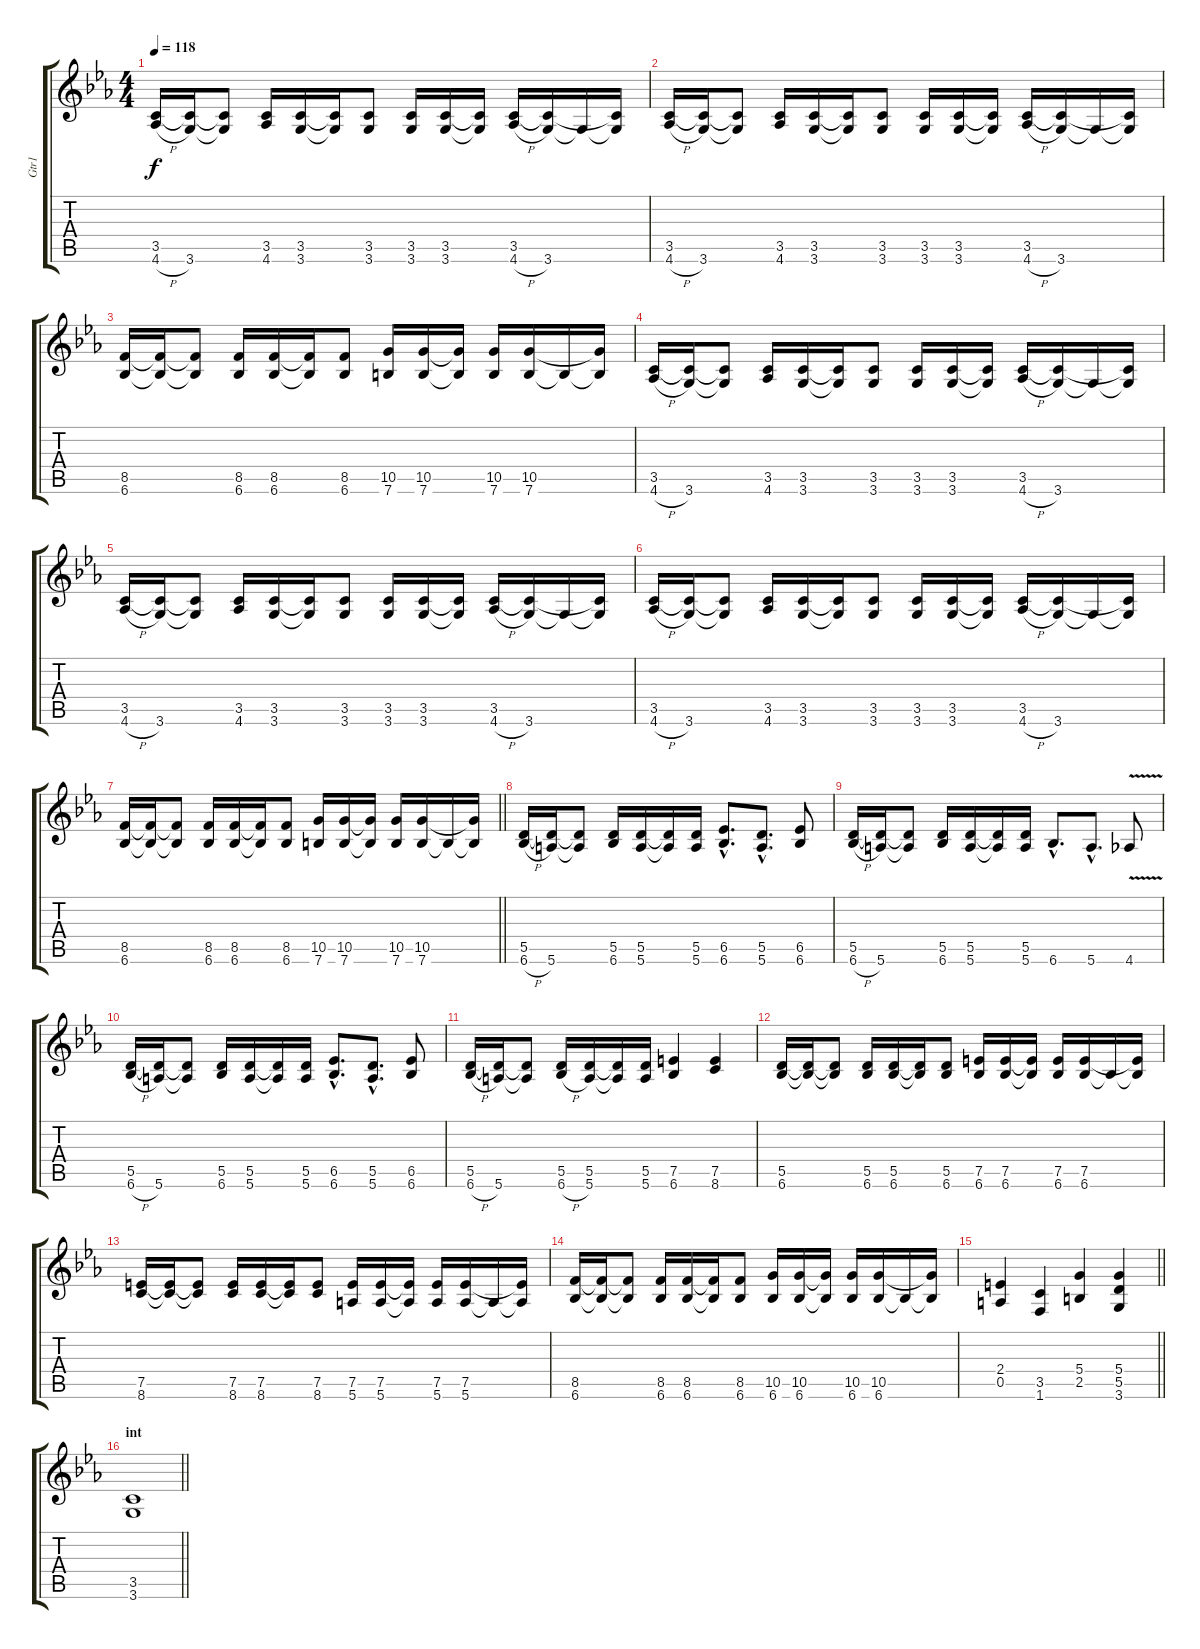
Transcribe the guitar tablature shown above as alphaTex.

\track ("Gtr1" "Gtr1") {instrument distortionguitar}
\staff {score tabs}
\tuning (E4 B3 G3 D3 A2 E2) {hide}
\ts (4 4)
\tempo 118
\clef g2
\ks cminor
(3.5 4.6{h}).16{dy f} (3.5{t} 3.6).16 (3.5{t} 3.6{t}).8 (3.5 4.6).16 (3.5 3.6).16 (3.5{t} 3.6{t}).16 (3.5 3.6).8 (3.5 3.6).16 (3.5 3.6).16 (3.5{t} 3.6{t}).16 (3.5 4.6{h}).16 (3.5{t} 3.6).16 3.6{t}.16 (3.5{t} 3.6{t}).16 |
(3.5 4.6{h}).16 (3.5{t} 3.6).16 (3.5{t} 3.6{t}).8 (3.5 4.6).16 (3.5 3.6).16 (3.5{t} 3.6{t}).16 (3.5 3.6).8 (3.5 3.6).16 (3.5 3.6).16 (3.5{t} 3.6{t}).16 (3.5 4.6{h}).16 (3.5{t} 3.6).16 3.6{t}.16 (3.5{t} 3.6{t}).16 |
(8.5 6.6).16 (8.5{t} 6.6{t}).16 (8.5{t} 6.6{t}).8 (8.5 6.6).16 (8.5 6.6).16 (8.5{t} 6.6{t}).16 (8.5 6.6).8 (10.5 7.6).16 (10.5 7.6).16 (10.5{t} 7.6{t}).16 (10.5 7.6).16 (10.5 7.6).16 7.6{t}.16 (10.5{t} 7.6{t}).16 |
(3.5 4.6{h}).16 (3.5{t} 3.6).16 (3.5{t} 3.6{t}).8 (3.5 4.6).16 (3.5 3.6).16 (3.5{t} 3.6{t}).16 (3.5 3.6).8 (3.5 3.6).16 (3.5 3.6).16 (3.5{t} 3.6{t}).16 (3.5 4.6{h}).16 (3.5{t} 3.6).16 3.6{t}.16 (3.5{t} 3.6{t}).16 |
(3.5 4.6{h}).16 (3.5{t} 3.6).16 (3.5{t} 3.6{t}).8 (3.5 4.6).16 (3.5 3.6).16 (3.5{t} 3.6{t}).16 (3.5 3.6).8 (3.5 3.6).16 (3.5 3.6).16 (3.5{t} 3.6{t}).16 (3.5 4.6{h}).16 (3.5{t} 3.6).16 3.6{t}.16 (3.5{t} 3.6{t}).16 |
(3.5 4.6{h}).16 (3.5{t} 3.6).16 (3.5{t} 3.6{t}).8 (3.5 4.6).16 (3.5 3.6).16 (3.5{t} 3.6{t}).16 (3.5 3.6).8 (3.5 3.6).16 (3.5 3.6).16 (3.5{t} 3.6{t}).16 (3.5 4.6{h}).16 (3.5{t} 3.6).16 3.6{t}.16 (3.5{t} 3.6{t}).16 |
\barLineRight lightlight
(8.5 6.6).16 (8.5{t} 6.6{t}).16 (8.5{t} 6.6{t}).8 (8.5 6.6).16 (8.5 6.6).16 (8.5{t} 6.6{t}).16 (8.5 6.6).8 (10.5 7.6).16 (10.5 7.6).16 (10.5{t} 7.6{t}).16 (10.5 7.6).16 (10.5 7.6).16 7.6{t}.16 (10.5{t} 7.6{t}).16 |
(5.5 6.6{h}).16 (5.5{t} 5.6).16 (5.5{t} 5.6{t}).8 (5.5 6.6).16 (5.5 5.6).16 (5.5{t} 5.6{t}).16 (5.5 5.6).16 (6.5{hac} 6.6{hac}).8{d} (5.5{hac} 5.6{hac}).8{d} (6.5 6.6).8 |
(5.5 6.6{h}).16 (5.5{t} 5.6).16 (5.5{t} 5.6{t}).8 (5.5 6.6).16 (5.5 5.6).16 (5.5{t} 5.6{t}).16 (5.5 5.6).16 6.6{hac}.8{d} 5.6{hac}.8{d} 4.6{v}.8 |
(5.5 6.6{h}).16 (5.5{t} 5.6).16 (5.5{t} 5.6{t}).8 (5.5 6.6).16 (5.5 5.6).16 (5.5{t} 5.6{t}).16 (5.5 5.6).16 (6.5{hac} 6.6{hac}).8{d} (5.5{hac} 5.6{hac}).8{d} (6.5 6.6).8 |
(5.5 6.6{h}).16 (5.5{t} 5.6).16 (5.5{t} 5.6{t}).8 (5.5 6.6{h}).16 (5.5 5.6).16 (5.5{t} 5.6{t}).16 (5.5 5.6).16 (7.5 6.6).4 (7.5 8.6).4 |
(5.5 6.6).16 (5.5{t} 6.6{t}).16 (5.5{t} 6.6{t}).8 (5.5 6.6).16 (5.5 6.6).16 (5.5{t} 6.6{t}).16 (5.5 6.6).8 (7.5 6.6).16 (7.5 6.6).16 (7.5{t} 6.6{t}).16 (7.5 6.6).16 (7.5 6.6).16 6.6{t}.16 (7.5{t} 6.6{t}).16 |
(7.5 8.6).16 (7.5{t} 8.6{t}).16 (7.5{t} 8.6{t}).8 (7.5 8.6).16 (7.5 8.6).16 (7.5{t} 8.6{t}).16 (7.5 8.6).8 (7.5 5.6).16 (7.5 5.6).16 (7.5{t} 5.6{t}).16 (7.5 5.6).16 (7.5 5.6).16 5.6{t}.16 (7.5{t} 5.6{t}).16 |
(8.5 6.6).16 (8.5{t} 6.6{t}).16 (8.5{t} 6.6{t}).8 (8.5 6.6).16 (8.5 6.6).16 (8.5{t} 6.6{t}).16 (8.5 6.6).8 (10.5 6.6).16 (10.5 6.6).16 (10.5{t} 6.6{t}).16 (10.5 6.6).16 (10.5 6.6).16 6.6{t}.16 (10.5{t} 6.6{t}).16 |
\barLineRight lightlight
(2.4 0.5).4 (3.5 1.6).4 (5.4 2.5).4 (5.4 5.5 3.6).4 |
\section ("" "int")
\barLineRight lightlight
(3.5 3.6).1
